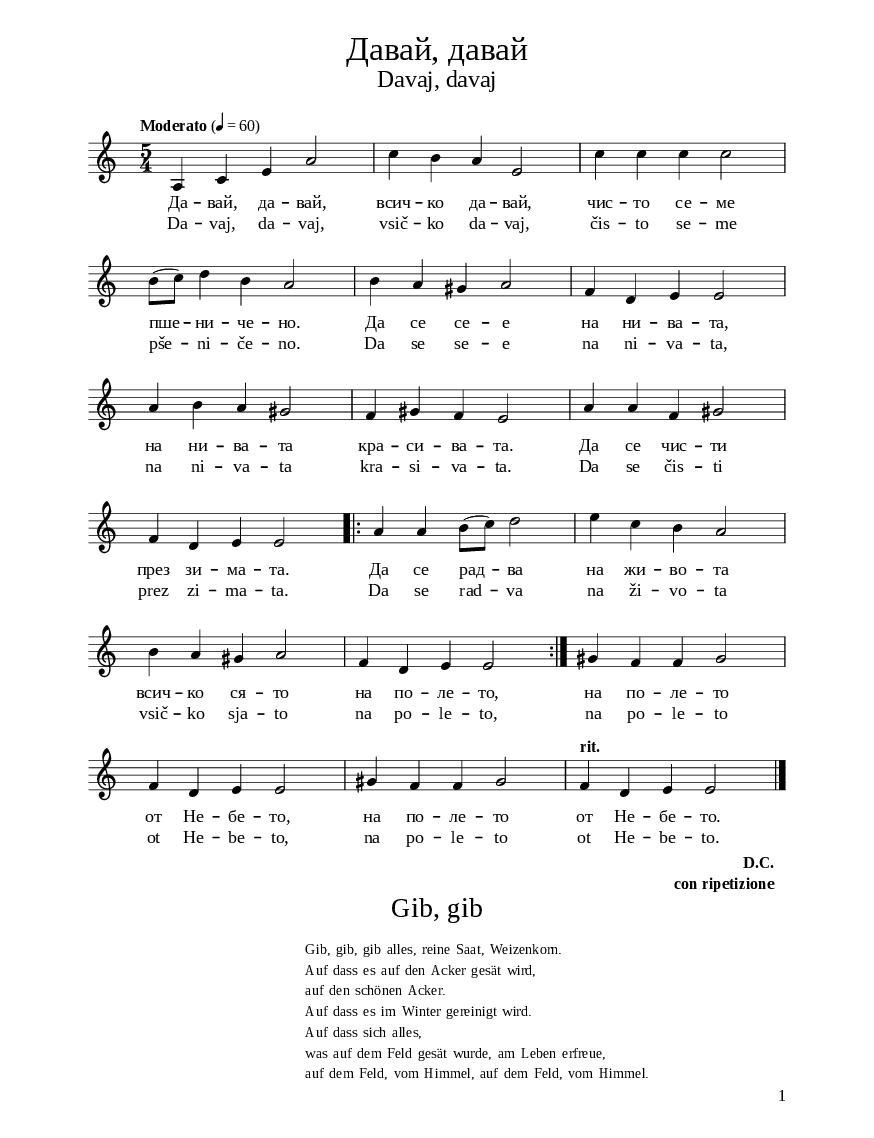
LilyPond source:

\version "2.24.2"

% include paper part and global functions
\include "include/globals.ily"

\bookpart {
  \label #'ref092_2
  \tocItem \markup "Давай, давай – Davaj, davaj "
  \include "include/bookpart-paper.ily"
  \score {
    \include "include/score-layout.ily"

    \new Voice \absolute  {
      \clef treble
      \key a \minor
      \time 5/4
      \tempoFunc "Moderato" 4 "60"

      a4 c' e' a'2 |c''4 b' a' e'2 | c''4 c'' c'' c''2 \break |

      b'8 ( c'' ) d''4 b' a'2 | b'4 a' gis' a'2 | f'4 d' e' e'2 \break |

      a'4 b' a' gis'2 | f'4 gis' f' e'2 | a'4 a' f' gis'2 \break |

      f'4 d' e' e'2  \bar ".|:"
      | a'4 a' b'8 ( c'' ) d''2 |  e''4 c'' b' a'2 \break | % 13

      b'4 a' gis' a'2 | f'4 d' e' e'2
      \bar ":|." | gis'4 f' f' gis'2 \break |

      f'4 d' e' e'2 | gis'4 f' f' gis'2 | \tempo "rit." f'4  d' e' e'2 | \bar "|."

    }



    \addlyrics {
      Да -- вай, да  -- вай, всич -- ко да -- вай,

      чис -- то се -- ме пше -- ни -- че -- но.

      Да се се -- е на ни -- ва -- та, на ни -- ва -- та кра -- си -- ва -- та.

      Да се чис -- ти през зи -- ма -- та.

      Да се рад -- ва на жи -- во -- та

      всич -- ко ся -- то на по -- ле -- то,

      на по -- ле -- то от Hе -- бе -- то,

      на по -- ле -- то от Hе -- бе -- то.

    }

    \addlyrics {
      Da -- vaj, da  -- vaj, vsič -- ko da -- vaj,

      čis -- to se -- me pše -- ni -- če -- no.

      Da se se -- e na ni -- va -- ta, na ni -- va -- ta kra -- si -- va -- ta.

      Da se čis -- ti prez zi -- ma -- ta.

      Da se rad -- va na ži -- vo -- ta

      vsič -- ko sja -- to na po -- le -- to,

      na po -- le -- to ot He -- be -- to,

      na po -- le -- to ot He -- be -- to.

    }

    \header {
      title = \titleFunc "Давай, давай" "Davaj, davaj"
    }

    \midi{}

  } % score

  \markup \dc-two "D.C.""con ripetizione"

  % include foreign translation(s) of the song
  \version "2.24.3"

\markup \fill-line { \fontsize #deTitleFontSize "Gib, gib" }
\markup \null
\markup \null

\markup \abs-fontsize #10 {

   \hspace #20
  \override #`(baseline-skip . ,deCoupletBaselineSkip)
  \column {
    \line { " "Gib, gib, gib alles, reine Saat, Weizenkorn. }
    \line { " "Auf dass es auf den Acker gesät wird, }
    \line { " "auf den schönen Acker. }
    \line { " "Auf dass es im Winter gereinigt wird. }
    \line { " "Auf dass sich alles,  }
    \line { " "was auf dem Feld gesät wurde, am Leben erfreue, }
    \line { " "auf dem Feld, vom Himmel, auf dem Feld, vom Himmel. }
  }
}


} % bookpart
